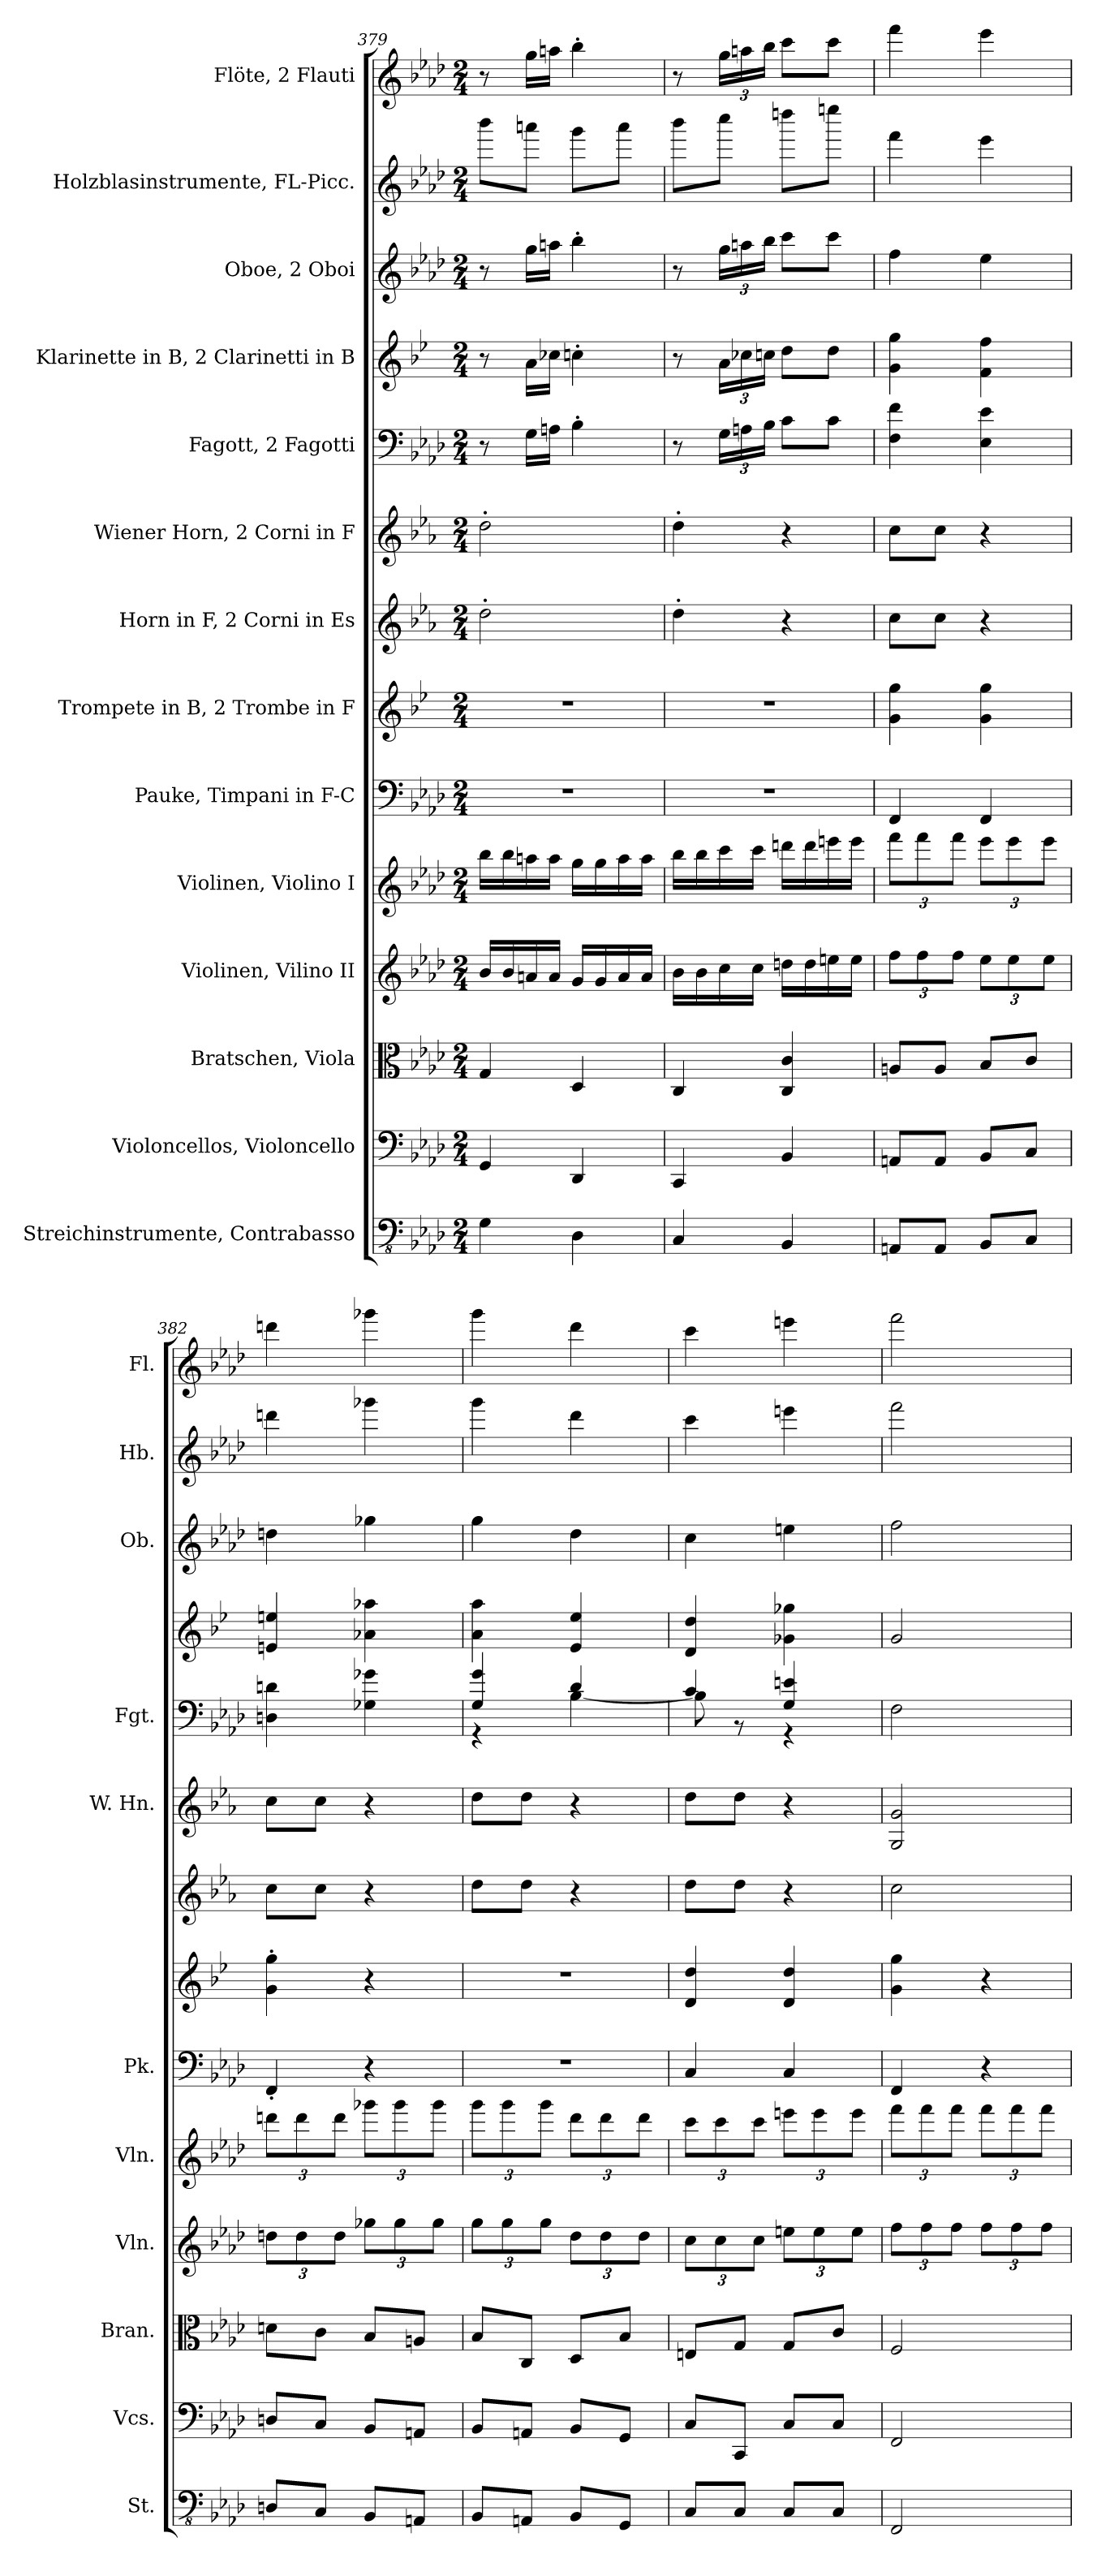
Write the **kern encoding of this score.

**kern	**kern	**kern	**kern	**kern	**kern	**kern	**kern	**kern	**kern	**kern	**kern	**kern	**kern
*part14	*part13	*part12	*part11	*part10	*part9	*part8	*part7	*part6	*part5	*part4	*part3	*part2	*part1
*staff14	*staff13	*staff12	*staff11	*staff10	*staff9	*staff8	*staff7	*staff6	*staff5	*staff4	*staff3	*staff2	*staff1
*I"Streichinstrumente, Contrabasso	*I"Violoncellos, Violoncello	*I"Bratschen, Viola	*I"Violinen, Vilino II	*I"Violinen, Violino I	*I"Pauke, Timpani in F-C	*I"Trompete in B, 2 Trombe in F	*I"Horn in F, 2 Corni in Es	*I"Wiener Horn, 2 Corni in F	*I"Fagott, 2 Fagotti	*I"Klarinette in B, 2 Clarinetti in B	*I"Oboe, 2 Oboi	*I"Holzblasinstrumente, FL-Picc.	*I"Flöte, 2 Flauti
*I'St.	*I'Vcs.	*I'Bran.	*I'Vln.	*I'Vln.	*I'Pk.	*	*	*I'W. Hn.	*I'Fgt.	*	*I'Ob.	*I'Hb.	*I'Fl.
!!LO:PB:g=z
*clefFv4	*clefF4	*clefC3	*clefG2	*clefG2	*clefF4	*clefG2	*clefG2	*clefG2	*clefF4	*clefG2	*clefG2	*clefG2	*clefG2
*	*	*	*	*	*	*ITrd1c2	*ITrd4c7	*ITrd4c7	*	*ITrd1c2	*	*	*
*k[b-e-a-d-]	*k[b-e-a-d-]	*k[b-e-a-d-]	*k[b-e-a-d-]	*k[b-e-a-d-]	*k[b-e-a-d-]	*k[b-e-a-d-]	*k[b-e-a-d-]	*k[b-e-a-d-]	*k[b-e-a-d-]	*k[b-e-a-d-]	*k[b-e-a-d-]	*k[b-e-a-d-]	*k[b-e-a-d-]
*M2/4	*M2/4	*M2/4	*M2/4	*M2/4	*M2/4	*M2/4	*M2/4	*M2/4	*M2/4	*M2/4	*M2/4	*M2/4	*M2/4
=379	=379	=379	=379	=379	=379	=379	=379	=379	=379	=379	=379	=379	=379
4GG\	4GG/	4G/	16b-/LL	16bb-\LL	2r	2r	2g'\	2g'\	8r	8r	8r	8bbb-\L	8r
.	.	.	16b-/	16bb-\	.	.	.	.	.	.	.	.	.
.	.	.	16an/	16aan\	.	.	.	.	16G\LL	16g\LL	16gg\LL	8aaan\J	16gg\LL
.	.	.	16a/JJ	16aa\JJ	.	.	.	.	16An\JJ	16b--X\JJ	16aan\JJ	.	16aan\JJ
4DD-\	4DD-/	4D-/	16g/LL	16gg\LL	.	.	.	.	4B-'\	4b-X'\	4bb-'\	8ggg\L	4bb-'\
.	.	.	16g/	16gg\	.	.	.	.	.	.	.	.	.
.	.	.	16a/	16aa\	.	.	.	.	.	.	.	8aaa\J	.
.	.	.	16a/JJ	16aa\JJ	.	.	.	.	.	.	.	.	.
=380	=380	=380	=380	=380	=380	=380	=380	=380	=380	=380	=380	=380	=380
4CC/	4CC/	4C/	16b-\LL	16bb-\LL	2r	2r	4g'\	4g'\	8r	8r	8r	8bbb-\L	8r
.	.	.	16b-\	16bb-\	.	.	.	.	.	.	.	.	.
*	*	*	*	*	*	*	*	*	*Xbrackettup	*Xbrackettup	*Xbrackettup	*	*Xbrackettup
.	.	.	16cc\	16ccc\	.	.	.	.	24G\LL	24g\LL	24gg\LL	8cccc\J	24gg\LL
.	.	.	.	.	.	.	.	.	24An\	24b--X\	24aan\	.	24aan\
.	.	.	16cc\JJ	16ccc\JJ	.	.	.	.	.	.	.	.	.
.	.	.	.	.	.	.	.	.	24B-\JJ	24b-X\JJ	24bb-\JJ	.	24bb-\JJ
4BBB-/	4BB-/	4C/ 4c/	16ddn\LL	16dddn\LL	.	.	4r	4r	8c\L	8cc\L	8ccc\L	8ddddn\L	8ccc\L
.	.	.	16dd\	16ddd\	.	.	.	.	.	.	.	.	.
.	.	.	16een\	16eeen\	.	.	.	.	8c\J	8cc\J	8ccc\J	8eeeen\J	8ccc\J
.	.	.	16ee\JJ	16eee\JJ	.	.	.	.	.	.	.	.	.
=381	=381	=381	=381	=381	=381	=381	=381	=381	=381	=381	=381	=381	=381
*	*	*	*Xbrackettup	*Xbrackettup	*	*	*	*	*	*	*	*	*
8AAAn/L	8AAn/L	8An/L	12ff\L	12fff\L	4FF/	4f\ 4ff\	8f\L	8f\L	4F\ 4f\	4f\ 4ff\	4ff\	4fff\	4fff\
.	.	.	12ff\	12fff\	.	.	.	.	.	.	.	.	.
8AAA/J	8AA/J	8A/J	.	.	.	.	8f\J	8f\J	.	.	.	.	.
.	.	.	12ff\J	12fff\J	.	.	.	.	.	.	.	.	.
8BBB-/L	8BB-/L	8B-/L	12ee-\L	12eee-\L	4FF/	4f\ 4ff\	4r	4r	4E-\ 4e-\	4e-\ 4ee-\	4ee-\	4eee-\	4eee-\
.	.	.	12ee-\	12eee-\	.	.	.	.	.	.	.	.	.
8CC/J	8C/J	8c/J	.	.	.	.	.	.	.	.	.	.	.
.	.	.	12ee-\J	12eee-\J	.	.	.	.	.	.	.	.	.
=382	=382	=382	=382	=382	=382	=382	=382	=382	=382	=382	=382	=382	=382
8DDn/L	8Dn/L	8dn\L	12ddn\L	12dddn\L	4FF'/	4f\' 4ff\'	8f\L	8f\L	4Dn\ 4dn\	4dn/ 4ddn/	4ddn\	4dddn\	4dddn\
.	.	.	12dd\	12ddd\	.	.	.	.	.	.	.	.	.
8CC/J	8C/J	8c\J	.	.	.	.	8f\J	8f\J	.	.	.	.	.
.	.	.	12dd\J	12ddd\J	.	.	.	.	.	.	.	.	.
8BBB-/L	8BB-/L	8B-/L	12gg-X\L	12ggg-X\L	4r	4r	4r	4r	4G-X\ 4g-X\	4g-X\ 4gg-X\	4gg-X\	4ggg-X\	4ggg-X\
.	.	.	12gg-\	12ggg-\	.	.	.	.	.	.	.	.	.
8AAAn/J	8AAn/J	8An/J	.	.	.	.	.	.	.	.	.	.	.
.	.	.	12gg-\J	12ggg-\J	.	.	.	.	.	.	.	.	.
!!LO:PB:g=z
=383	=383	=383	=383	=383	=383	=383	=383	=383	=383	=383	=383	=383	=383
*	*	*	*	*	*	*	*	*	*^	*	*	*	*
8BBB-/L	8BB-/L	8B-/L	12gg\L	12ggg\L	2r	2r	8g\L	8g\L	4G/ 4g/	4r	4g\ 4gg\	4gg\	4ggg\	4ggg\
.	.	.	12gg\	12ggg\	.	.	.	.	.	.	.	.	.	.
8AAAn/J	8AAn/J	8C/J	.	.	.	.	8g\J	8g\J	.	.	.	.	.	.
.	.	.	12gg\J	12ggg\J	.	.	.	.	.	.	.	.	.	.
8BBB-/L	8BB-/L	8D-/L	12dd-\L	12ddd-\L	.	.	4r	4r	4d-/	[4B-\	4d-/ 4dd-/	4dd-\	4ddd-\	4ddd-\
.	.	.	12dd-\	12ddd-\	.	.	.	.	.	.	.	.	.	.
8GGG/J	8GG/J	8B-/J	.	.	.	.	.	.	.	.	.	.	.	.
.	.	.	12dd-\J	12ddd-\J	.	.	.	.	.	.	.	.	.	.
=384	=384	=384	=384	=384	=384	=384	=384	=384	=384	=384	=384	=384	=384	=384
8CC/L	8C/L	8En/L	12cc\L	12ccc\L	4C/	4c/ 4cc/	8g\L	8g\L	4c/	8B-\]	4c/ 4cc/	4cc\	4ccc\	4ccc\
.	.	.	12cc\	12ccc\	.	.	.	.	.	.	.	.	.	.
8CC/J	8CC/J	8G/J	.	.	.	.	8g\J	8g\J	.	8r	.	.	.	.
.	.	.	12cc\J	12ccc\J	.	.	.	.	.	.	.	.	.	.
8CC/L	8C/L	8G/L	12een\L	12eeen\L	4C/	4c/ 4cc/	4r	4r	4G/ 4en/	4r	4f-X\ 4ff-X\	4een\	4eeen\	4eeen\
.	.	.	12ee\	12eee\	.	.	.	.	.	.	.	.	.	.
8CC/J	8C/J	8c/J	.	.	.	.	.	.	.	.	.	.	.	.
.	.	.	12ee\J	12eee\J	.	.	.	.	.	.	.	.	.	.
*	*	*	*	*	*	*	*	*	*v	*v	*	*	*	*
=385	=385	=385	=385	=385	=385	=385	=385	=385	=385	=385	=385	=385	=385
2FFF/	2FF/	2F/	12ff\L	12fff\L	4FF/	4f\ 4ff\	2f\	2C/ 2c/	2F\	2f/	2ff\	2fff\	2fff\
.	.	.	12ff\	12fff\	.	.	.	.	.	.	.	.	.
.	.	.	12ff\J	12fff\J	.	.	.	.	.	.	.	.	.
.	.	.	12ff\L	12fff\L	4r	4r	.	.	.	.	.	.	.
.	.	.	12ff\	12fff\	.	.	.	.	.	.	.	.	.
.	.	.	12ff\J	12fff\J	.	.	.	.	.	.	.	.	.
=	=	=	=	=	=	=	=	=	=	=	=	=	=
*-	*-	*-	*-	*-	*-	*-	*-	*-	*-	*-	*-	*-	*-
